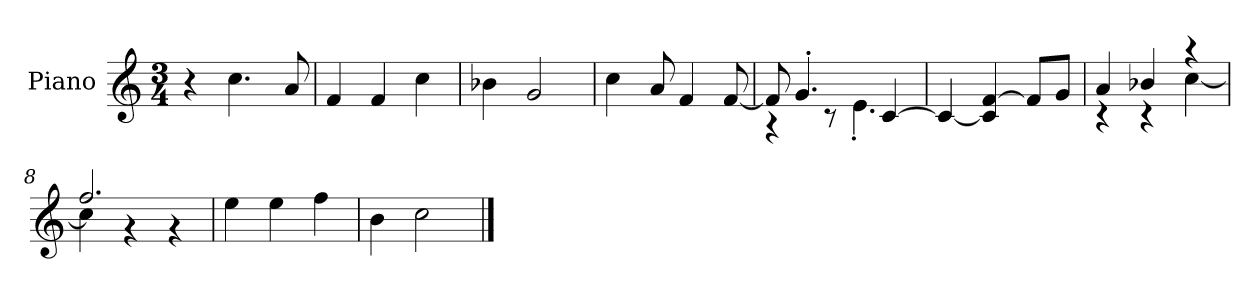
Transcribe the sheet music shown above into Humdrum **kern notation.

**kern
*part1
*staff1
*I"Piano
*I'P-no
*clefG2
*k[]
*M3/4
*MM177
=1
4r
4.cc\
8a/
=2
4f/
4f/
4cc\
=3
4b-X\
2g/
=4
4cc\
8a/
4f/
[8f/
=5
*^
8f/]	4r
4.g'/	.
.	8r
.	4.e'\
[4c/	.
*v	*v
=6
4c/_
4c/] [4f/
8f/L]
8g/J
=7
*^
4a/	4r
4b-X/	4r
4r	[4cc\
=8	=8
2.ff/	4cc\]
.	4r
.	4r
*v	*v
=9
4ee\
4ee\
4ff\
!!LO:LB:g=z
=10
4b\
2cc\
==
*-
